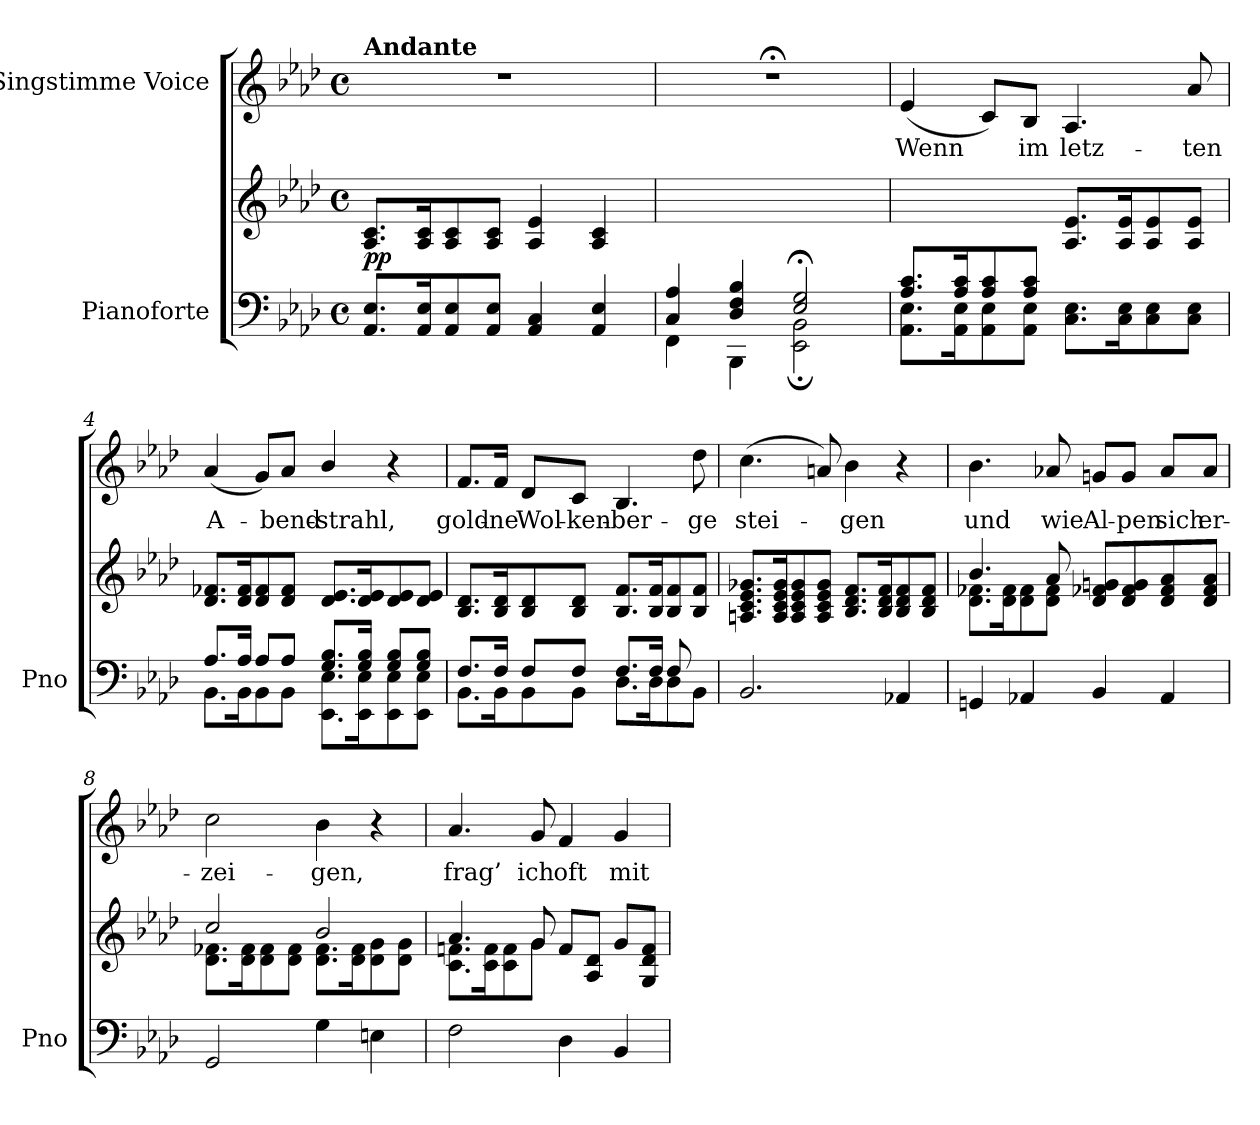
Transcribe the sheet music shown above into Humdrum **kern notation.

**kern	**kern	**dynam	**kern	**text
*part2	*part2	*part2	*part1	*part1
*staff3	*staff2	*staff2/3	*staff1	*staff1
*I"Pianoforte	*	*	*I"Singstimme Voice	*
*I'Pno	*	*	*	*
*clefF4	*clefG2	*	*clefG2	*
*k[b-e-a-d-]	*k[b-e-a-d-]	*	*k[b-e-a-d-]	*
*M4/4	*M4/4	*	*M4/4	*
*met(c)	*met(c)	*	*met(c)	*
=1	=1	=1	=1	=1
!	!	!	!LO:TX:a:B:t=Andante	!
!	!	!LO:DY:b	!	!
8.AA-/ 8.E-/L	8.A-/ 8.c/L	pp	1r	.
16AA-/ 16E-/K	16A-/ 16c/K	.	.	.
8AA-/ 8E-/	8A-/ 8c/	.	.	.
8AA-/ 8E-/J	8A-/ 8c/J	.	.	.
4AA-/ 4C/	4A-/ 4e-/	.	.	.
4AA-/ 4E-/	4A-/ 4c/	.	.	.
=2	=2	=2	=2	=2
*^	*	*	*	*
4C/ 4A-/	4FF\	1ryy	.	1r;<	.
4D-/ 4F/ 4B-/	4BBB-\	.	.	.	.
2E-/;< 2G/;<	2EE-\; 2BB-\;	.	.	.	.
=3	=3	=3	=3	=3	=3
!	!	!	!	!	!LO:LY:b
8.A-/ 8.c/L	8.AA-\ 8.E-\L	2ryy	.	(<4e-/	Wenn
16A-/ 16c/K	16AA-\ 16E-\K	.	.	.	.
8A-/ 8c/	8AA-\ 8E-\	.	.	8c/L)	.
!	!	!	!	!	!LO:LY:b
8A-/ 8c/J	8AA-\ 8E-\J	.	.	8B-/J	im
!	!	!	!	!	!LO:LY:b
2ryy	8.C\ 8.E-\L	8.A-/ 8.e-/L	.	4.A-/	letz-
.	16C\ 16E-\K	16A-/ 16e-/K	.	.	.
.	8C\ 8E-\	8A-/ 8e-/	.	.	.
!	!	!	!	!	!LO:LY:b
.	8C\ 8E-\J	8A-/ 8e-/J	.	8a-/	-ten
=4	=4	=4	=4	=4	=4
!	!	!	!	!	!LO:LY:b
8.A-/L	8.BB-\L	8.d-/ 8.f-X/L	.	(<4a-/	A-
16A-/Jk	16BB-\K	16d-/ 16f-/K	.	.	.
8A-/L	8BB-\	8d-/ 8f-/	.	8g/L)	.
!	!	!	!	!	!LO:LY:b
8A-/J	8BB-\J	8d-/ 8f-/J	.	8a-/J	-bend-
!	!	!	!	!	!LO:LY:b
8.G/ 8.B-/L	8.EE-\ 8.E-\L	8.d-/ 8.e-/L	.	4b-/	-strahl,
16G/ 16B-/Jk	16EE-\ 16E-\K	16d-/ 16e-/K	.	.	.
8G/ 8B-/L	8EE-\ 8E-\	8d-/ 8e-/	.	4r	.
8G/ 8B-/J	8EE-\ 8E-\J	8d-/ 8e-/J	.	.	.
!!LO:LB:g=z
=5	=5	=5	=5	=5	=5
*	*	*^	*	*	*
!	!	!	!	!	!	!LO:LY:b
8.F/L	8.BB-\L	8.B-/ 8.d-/L	2..ryy	.	8.f/L	gold-
!	!	!	!	!	!	!LO:LY:b
16F/Jk	16BB-\K	16B-/ 16d-/K	.	.	16f/Jk	-ne
!	!	!	!	!	!	!LO:LY:b
8F/L	8BB-\	8B-/ 8d-/	.	.	8d-/L	Wol-
!	!	!	!	!	!	!LO:LY:b
8F/J	8BB-\J	8B-/ 8d-/J	.	.	8c/J	-ken-
!	!	!	!	!	!	!LO:LY:b
8.F/L	8.D-\L	8.B-/ 8.f/L	.	.	4.B-/	-ber-
16F/Jk	16D-\K	16B-/ 16f/K	.	.	.	.
8F/	8D-\	8B-/ 8f/	.	.	.	.
!	!	!	!	!	!	!LO:LY:b
8ryy	8BB-\J	8B-/ 8f/J	8ryy	.	8dd-\	-ge
=6	=6	=6	=6	=6	=6	=6
!	!	!	!	!	!	!LO:LY:b
*v	*v	*	*	*	*	*
*	*v	*v	*	*	*
2.BB-/	8.An/ 8.c/ 8.e-/ 8.g-X/L	.	(>4.cc\	stei-
.	16A/ 16c/ 16e-/ 16g-/K	.	.	.
.	8A/ 8c/ 8e-/ 8g-/	.	.	.
.	8A/ 8c/ 8e-/ 8g-/J	.	8an/)	.
!	!	!	!	!LO:LY:b
.	8.B-/ 8.d-/ 8.f/L	.	4b-\	-gen
.	16B-/ 16d-/ 16f/K	.	.	.
4AA-X/	8B-/ 8d-/ 8f/	.	4r	.
.	8B-/ 8d-/ 8f/J	.	.	.
=7	=7	=7	=7	=7
*	*^	*	*	*
!	!	!	!	!	!LO:LY:b
4GGn/	4.b-/	8.d-\ 8.f-X\L	.	4.b-\	und
.	.	16d-\ 16f-\K	.	.	.
4AA-X/	.	8d-\ 8f-\	.	.	.
!	!	!	!	!	!LO:LY:b
.	8a-/	8d-\ 8f-\J	.	8a-X/	wie
!	!	!	!	!	!LO:LY:b
4BB-/	8d-/ 8f-X/ 8gn/L	2ryy	.	8gn/L	Al-
!	!	!	!	!	!LO:LY:b
.	8d-/ 8f-/ 8g/	.	.	8g/J	-pen
!	!	!	!	!	!LO:LY:b
4AA-/	8d-/ 8f-/ 8a-/	.	.	8a-/L	sich
!	!	!	!	!	!LO:LY:b
.	8d-/ 8f-/ 8a-/J	.	.	8a-/J	er-
=8	=8	=8	=8	=8	=8
!	!	!	!	!	!LO:LY:b
2GG/	2cc/	8.d-\ 8.f-X\L	.	2cc\	-zei-
.	.	16d-\ 16f-\K	.	.	.
.	.	8d-\ 8f-\	.	.	.
.	.	8d-\ 8f-\J	.	.	.
!	!	!	!	!	!LO:LY:b
4G\	2b-/	8.d-\ 8.f-\L	.	4b-\	-gen,
.	.	16d-\ 16f-\K	.	.	.
4En\	.	8d-\ 8g\	.	4r	.
.	.	8d-\ 8g\J	.	.	.
!!LO:LB:g=z
=9	=9	=9	=9	=9	=9
!	!	!	!	!	!LO:LY:b
2F\	4.a-/	8.c\ 8.fn\L	.	4.a-/	frag’
.	.	16c\ 16f\K	.	.	.
.	.	8c\ 8f\	.	.	.
!	!	!	!	!	!LO:LY:b
.	8g/	8g\J	.	8g/	ich
!	!	!	!	!	!LO:LY:b
4D-\	8f/L	2ryy	.	4f/	oft
.	8A-/ 8d-/J	.	.	.	.
!	!	!	!	!	!LO:LY:b
4BB-/	8g/L	.	.	4g/	mit
.	8G/ 8d-/ 8f/J	.	.	.	.
*	*v	*v	*	*	*
=	=	=	=	=
*-	*-	*-	*-	*-
